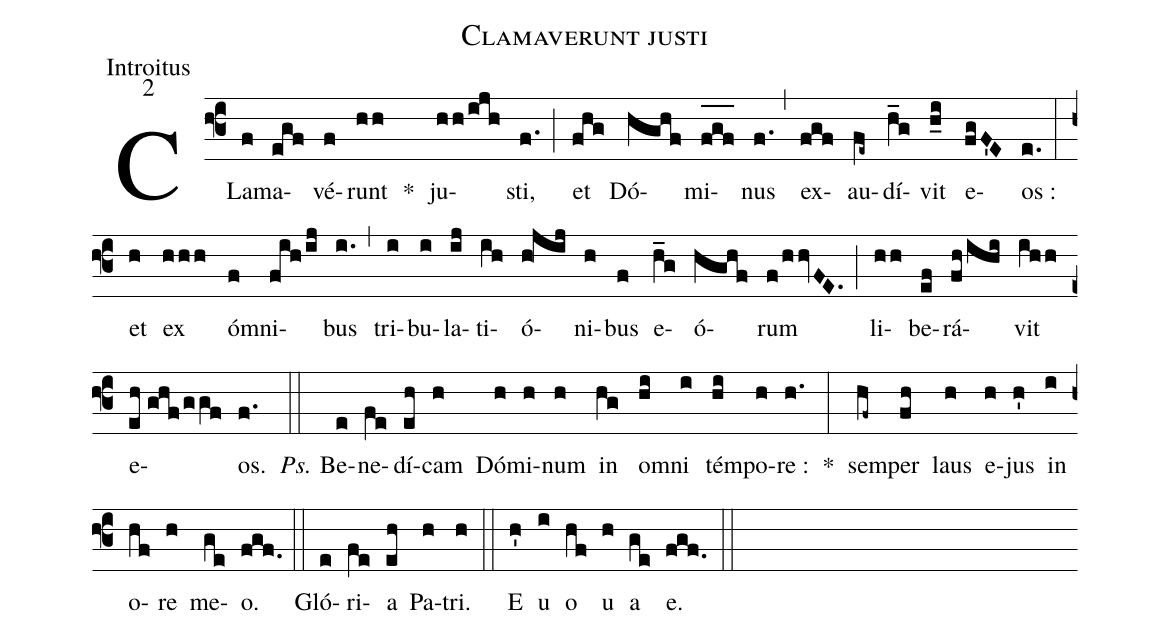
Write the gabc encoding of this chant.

name:Clamaverunt justi;
office-part:Introitus;
mode:2;
%%
(f3) CLa(f)ma(egf)vé(f)runt(hh) *() ju(hh/ijh)sti,(f.) (;) et(fhg) Dó(hghf)mi(f_[oh:h]g_[oh:h]f_[oh:h])nus(f.) (,) ex(fgf)au(fe~)dí(h_g)vit(h_i) e(fgF'E)os :(e.) (:) et(h) ex(hhh) ó(f)mni(fih/ij)bus(i.) (,) tri(i)bu(i)la(ij)ti(ih)ó(h!jij)ni(h)bus(f) e(h_g)ó(hghf)rum(f/hhvFE.) (;) li(hh)be(ef)rá(fh/ihi)vit(ihh) e(eh//ghf/ggf)os.(f.) (::) <i>Ps.</i> Be(e)ne(fe)dí(eh)cam(h) Dó(h)mi(h)num(h) in(hg) o(hi)mni(i) tém(hi)po(h)re :(h.) *(:) sem(hf~)per(fh) laus(h) e(h)jus(h') in(i) o(hf)re(h) me(ge)o.(fgf.) (::) Gló(e)ri(fe)a(eh) Pa(h)tri.(h) (::) <eu>E(h') u(i) o(hf) u(h) a(ge) e.</eu>(fgf.) (::)
